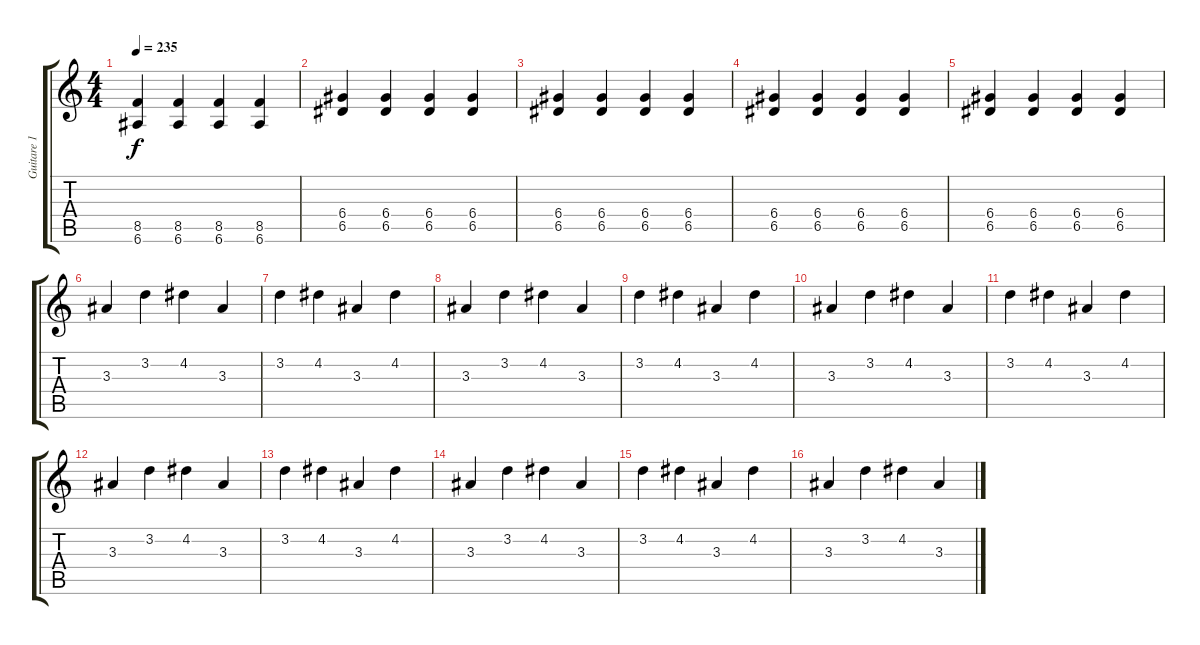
\track ("Guitare 1" "Guitare 1") {instrument distortionguitar}
\staff {score tabs}
\tuning (E4 B3 G3 D3 A2 E2) {hide}
\ts (4 4)
\tempo 235
\clef g2
\ks c
(8.5 6.6).4{dy f} (8.5 6.6).4 (8.5 6.6).4 (8.5 6.6).4 |
(6.4 6.5).4 (6.4 6.5).4 (6.4 6.5).4 (6.4 6.5).4 |
(6.4 6.5).4 (6.4 6.5).4 (6.4 6.5).4 (6.4 6.5).4 |
(6.4 6.5).4 (6.4 6.5).4 (6.4 6.5).4 (6.4 6.5).4 |
(6.4 6.5).4 (6.4 6.5).4 (6.4 6.5).4 (6.4 6.5).4 |
3.3.4 3.2.4 4.2.4 3.3.4 |
3.2.4 4.2.4 3.3.4 4.2.4 |
3.3.4 3.2.4 4.2.4 3.3.4 |
3.2.4 4.2.4 3.3.4 4.2.4 |
3.3.4 3.2.4 4.2.4 3.3.4 |
3.2.4 4.2.4 3.3.4 4.2.4 |
3.3.4 3.2.4 4.2.4 3.3.4 |
3.2.4 4.2.4 3.3.4 4.2.4 |
3.3.4 3.2.4 4.2.4 3.3.4 |
3.2.4 4.2.4 3.3.4 4.2.4 |
3.3.4 3.2.4 4.2.4 3.3.4
